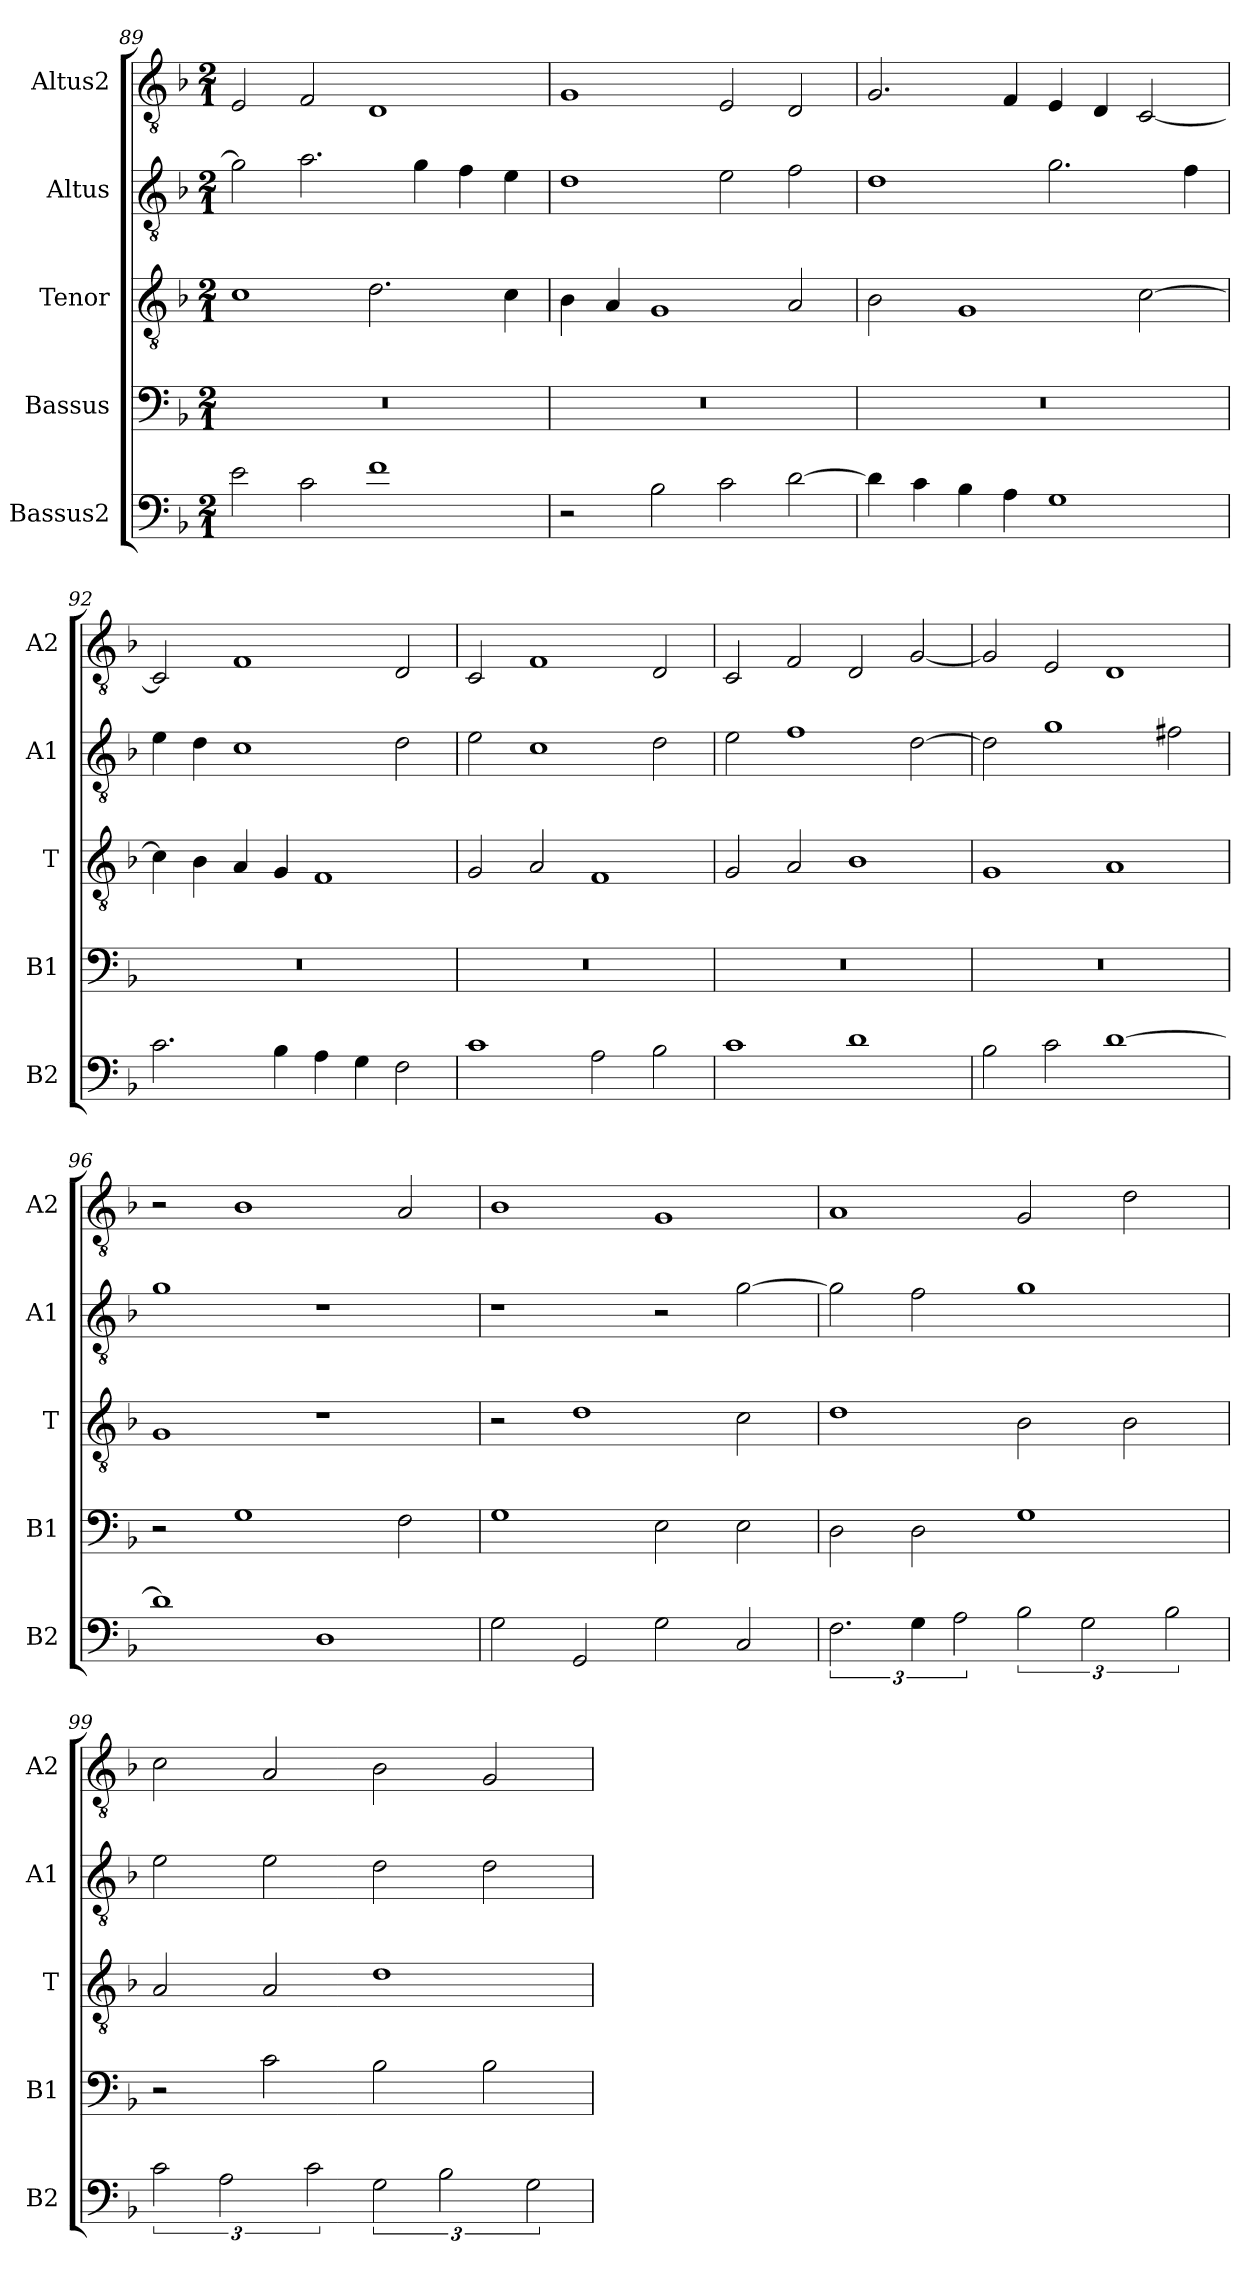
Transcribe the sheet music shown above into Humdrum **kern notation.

**kern	**kern	**kern	**kern	**kern
*part5	*part4	*part3	*part2	*part1
*staff5	*staff4	*staff3	*staff2	*staff1
*I"Bassus2	*I"Bassus	*I"Tenor	*I"Altus	*I"Altus2
*I'B2	*I'B1	*I'T	*I'A1	*I'A2
*clefF4	*clefF4	*clefGv2	*clefGv2	*clefGv2
*k[b-]	*k[b-]	*k[b-]	*k[b-]	*k[b-]
*M2/1	*M2/1	*M2/1	*M2/1	*M2/1
=89	=89	=89	=89	=89
2e\	0r	1c	2g\]	2E/
2c\	.	.	2.a\	2F/
1f	.	2.d\	.	1D
.	.	.	4g\	.
.	.	.	4f\	.
.	.	4c\	4e\	.
=90	=90	=90	=90	=90
2r	0r	4B-\	1d	1G
.	.	4A/	.	.
2B-\	.	1G	.	.
2c\	.	.	2e\	2E/
[2d\	.	2A/	2f\	2D/
=91	=91	=91	=91	=91
4d\]	0r	2B-\	1d	2.G/
4c\	.	.	.	.
4B-\	.	1G	.	.
4A\	.	.	.	4F/
1G	.	.	2.g\	4E/
.	.	.	.	4D/
.	.	[2c\	.	[2C/
.	.	.	4f\	.
=92	=92	=92	=92	=92
2.c\	0r	4c\]	4e\	2C/]
.	.	4B-\	4d\	.
.	.	4A/	1c	1F
4B-\	.	4G/	.	.
4A\	.	1F	.	.
4G\	.	.	.	.
2F\	.	.	2d\	2D/
=93	=93	=93	=93	=93
1c	0r	2G/	2e\	2C/
.	.	2A/	1c	1F
2A\	.	1F	.	.
2B-\	.	.	2d\	2D/
=94	=94	=94	=94	=94
1c	0r	2G/	2e\	2C/
.	.	2A/	1f	2F/
1d	.	1B-	.	2D/
.	.	.	[2d\	[2G/
=95	=95	=95	=95	=95
2B-\	0r	1G	2d\]	2G/]
2c\	.	.	1g	2E/
[1d	.	1A	.	1D
.	.	.	2f#X\	.
=96	=96	=96	=96	=96
1d]	2r	1G	1g	2r
.	1G	.	.	1B-
1D	.	1r	1r	.
.	2F\	.	.	2A/
=97	=97	=97	=97	=97
2G\	1G	2r	1r	1B-
2GG/	.	1d	.	.
2G\	2E\	.	2r	1G
2C/	2E\	2c\	[2g\	.
=98	=98	=98	=98	=98
3.F\	2D\	1d	2g\]	1A
6G\	2D\	.	2f\	.
3A\	.	.	.	.
3B-\	1G	2B-\	1g	2G/
3G\	.	.	.	.
.	.	2B-\	.	2d\
3B-\	.	.	.	.
=99	=99	=99	=99	=99
3c\	2r	2A/	2e\	2c\
3A\	.	.	.	.
.	2c\	2A/	2e\	2A/
3c\	.	.	.	.
3G\	2B-\	1d	2d\	2B-\
3B-\	.	.	.	.
.	2B-\	.	2d\	2G/
3G\	.	.	.	.
=	=	=	=	=
*-	*-	*-	*-	*-
